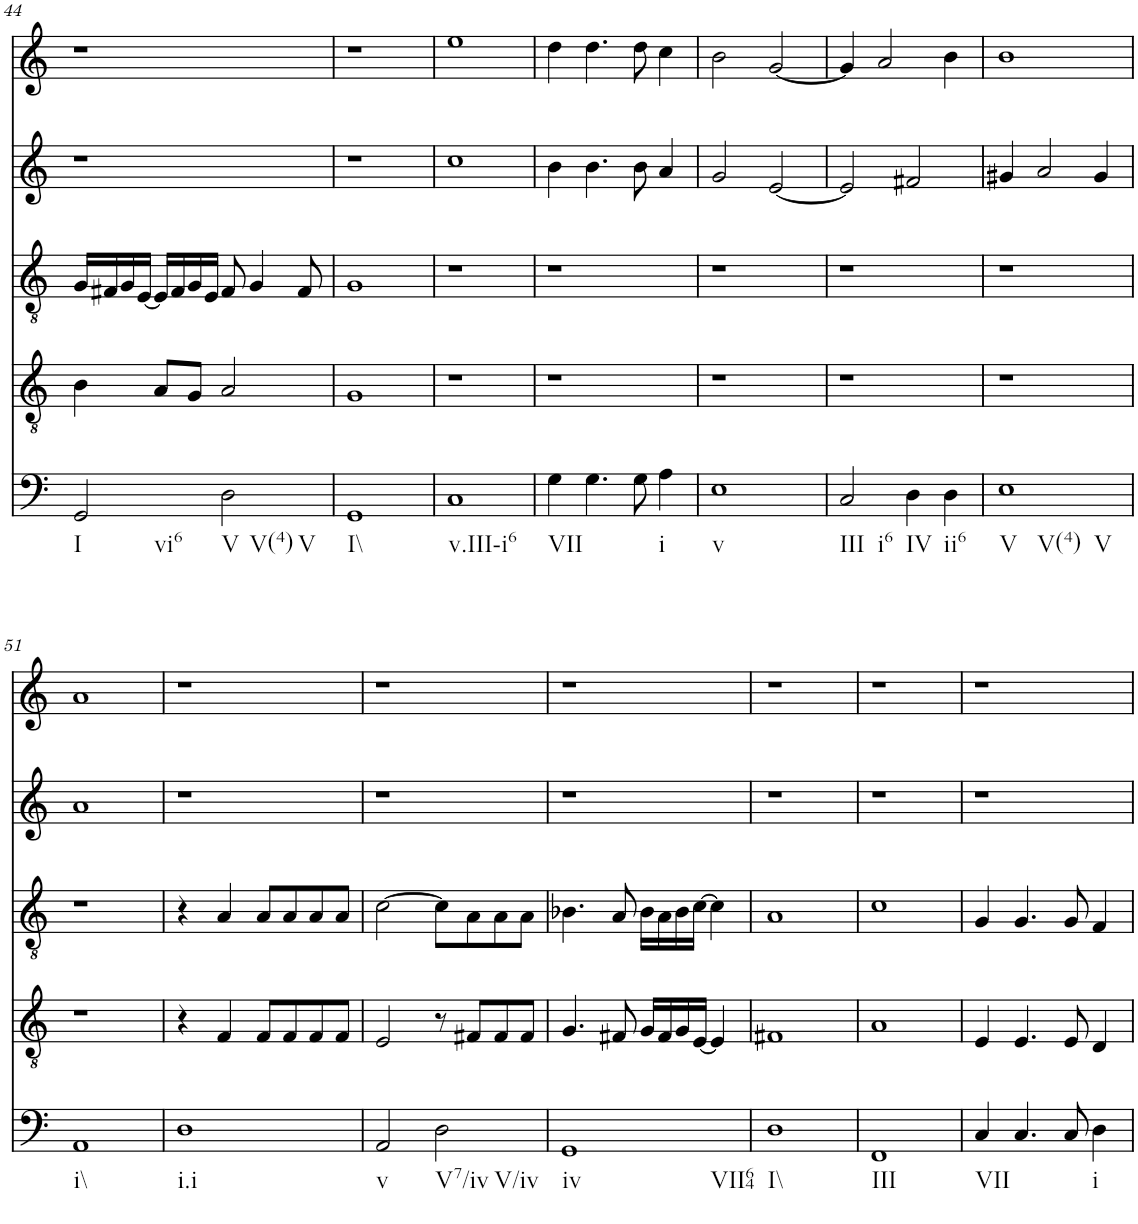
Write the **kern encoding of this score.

**kern	**kern	**kern	**kern	**kern
*part5	*part4	*part3	*part2	*part1
*staff5	*staff4	*staff3	*staff2	*staff1
*I"vox	*I"vox	*I"vox	*I"vox	*I"vox
!!LO:PB:g=z
*clefF4	*clefGv2	*clefGv2	*clefG2	*clefG2
*k[]	*k[]	*k[]	*k[]	*k[]
*M4/4	*M4/4	*M4/4	*M4/4	*M4/4
=44	=44	=44	=44	=44
!LO:TX:b:t=I	!	!	!	!
!LO:TX:b:t=vi6	!	!	!	!
2GG/	4B\	16G/LL	1r	1r
.	.	16F#X/	.	.
.	.	16G/	.	.
.	.	[16E/JJ	.	.
.	8A/L	16E/LL]	.	.
.	.	16F#/	.	.
.	8G/J	16G/	.	.
.	.	16E/JJ	.	.
!LO:TX:b:t=V	!	!	!	!
!LO:TX:b:t=V(4)	!	!	!	!
!LO:TX:b:t=V	!	!	!	!
2D\	2A/	8F#/	.	.
.	.	4G/	.	.
.	.	8F#/	.	.
=45	=45	=45	=45	=45
!LO:TX:b:t=I\\	!	!	!	!
1GG	1G	1G	1r	1r
=46	=46	=46	=46	=46
!LO:TX:b:t=v.III-i6	!	!	!	!
1C	1r	1r	1cc	1ee
=47	=47	=47	=47	=47
!LO:TX:b:t=VII	!	!	!	!
4G\	1r	1r	4b\	4dd\
4.G\	.	.	4.b\	4.dd\
8G\	.	.	8b\	8dd\
!LO:TX:b:t=i	!	!	!	!
4A\	.	.	4a/	4cc\
=48	=48	=48	=48	=48
!LO:TX:b:t=v	!	!	!	!
1E	1r	1r	2g/	2b\
.	.	.	[2e/	[2g/
=49	=49	=49	=49	=49
!LO:TX:b:t=III	!	!	!	!
!LO:TX:b:t=i6	!	!	!	!
2C/	1r	1r	2e/]	4g/]
.	.	.	.	2a/
!LO:TX:b:t=IV	!	!	!	!
4D\	.	.	2f#X/	.
!LO:TX:b:t=ii6	!	!	!	!
4D\	.	.	.	4b\
=50	=50	=50	=50	=50
!LO:TX:b:t=V	!	!	!	!
!LO:TX:b:t=V(4)	!	!	!	!
!LO:TX:b:t=V	!	!	!	!
1E	1r	1r	4g#X/	1b
.	.	.	2a/	.
.	.	.	4g#/	.
!!LO:LB:g=z
=51	=51	=51	=51	=51
!LO:TX:b:t=i\\	!	!	!	!
1AA	1r	1r	1a	1a
=52	=52	=52	=52	=52
!LO:TX:b:t=i.i	!	!	!	!
1D	4r	4r	1r	1r
.	4F/	4A/	.	.
.	8F/L	8A/L	.	.
.	8F/	8A/	.	.
.	8F/	8A/	.	.
.	8F/J	8A/J	.	.
=53	=53	=53	=53	=53
!LO:TX:b:t=v	!	!	!	!
2AA/	2E/	[2c\	1r	1r
!LO:TX:b:t=V7/iv	!	!	!	!
!LO:TX:b:t=V/iv	!	!	!	!
2D\	8r	8c\L]	.	.
.	8F#X/L	8A\	.	.
.	8F#/	8A\	.	.
.	8F#/J	8A\J	.	.
=54	=54	=54	=54	=54
!LO:TX:b:t=iv	!	!	!	!
!LO:TX:b:t=VII64	!	!	!	!
1GG	4.G/	4.B-X\	1r	1r
.	8F#X/	8A/	.	.
.	16G/LL	16B-\LL	.	.
.	16F#/	16A\	.	.
.	16G/	16B-\	.	.
.	[16E/JJ	[16c\JJ	.	.
.	4E/]	4c\]	.	.
=55	=55	=55	=55	=55
!LO:TX:b:t=I\\	!	!	!	!
1D	1F#X	1A	1r	1r
=56	=56	=56	=56	=56
!LO:TX:b:t=III	!	!	!	!
1FF	1A	1c	1r	1r
=57	=57	=57	=57	=57
!LO:TX:b:t=VII	!	!	!	!
4C/	4E/	4G/	1r	1r
4.C/	4.E/	4.G/	.	.
8C/	8E/	8G/	.	.
!LO:TX:b:t=i	!	!	!	!
4D\	4D/	4F/	.	.
=	=	=	=	=
*-	*-	*-	*-	*-
